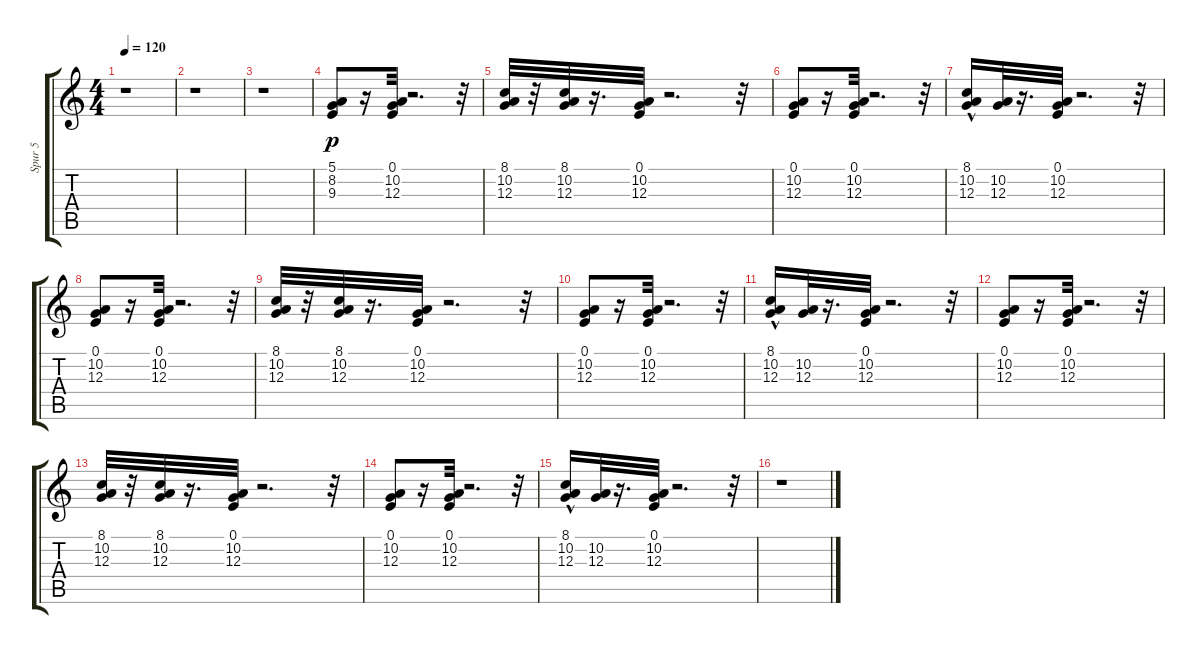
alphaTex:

\track ("Spur 5" "Spur 5") {instrument percussiveorgan}
\staff {score tabs}
\tuning (E4 B3 G3 D3 A2 E2) {hide}
\ts (4 4)
\tempo 120
\clef g2
\ks c
r.1{dy p} |
r.1 |
r.1 |
(5.1 8.2 9.3).8 r.16 (0.1 10.2 12.3).32 r.2{d} r.32 |
(8.1 10.2 12.3).32 r.32 (8.1 10.2 12.3).32 r.16{d} (0.1 10.2 12.3).32 r.2{d} r.32 |
(0.1 10.2 12.3).8 r.16 (0.1 10.2 12.3).32 r.2{d} r.32 |
(8.1{hac} 10.2 12.3).16 (10.2 12.3).32 r.16{d} (0.1 10.2 12.3).32 r.2{d} r.32 |
(0.1 10.2 12.3).8 r.16 (0.1 10.2 12.3).32 r.2{d} r.32 |
(8.1 10.2 12.3).32 r.32 (8.1 10.2 12.3).32 r.16{d} (0.1 10.2 12.3).32 r.2{d} r.32 |
(0.1 10.2 12.3).8 r.16 (0.1 10.2 12.3).32 r.2{d} r.32 |
(8.1{hac} 10.2 12.3).16 (10.2 12.3).32 r.16{d} (0.1 10.2 12.3).32 r.2{d} r.32 |
(0.1 10.2 12.3).8 r.16 (0.1 10.2 12.3).32 r.2{d} r.32 |
(8.1 10.2 12.3).32 r.32 (8.1 10.2 12.3).32 r.16{d} (0.1 10.2 12.3).32 r.2{d} r.32 |
(0.1 10.2 12.3).8 r.16 (0.1 10.2 12.3).32 r.2{d} r.32 |
(8.1{hac} 10.2 12.3).16 (10.2 12.3).32 r.16{d} (0.1 10.2 12.3).32 r.2{d} r.32 |
r.1
